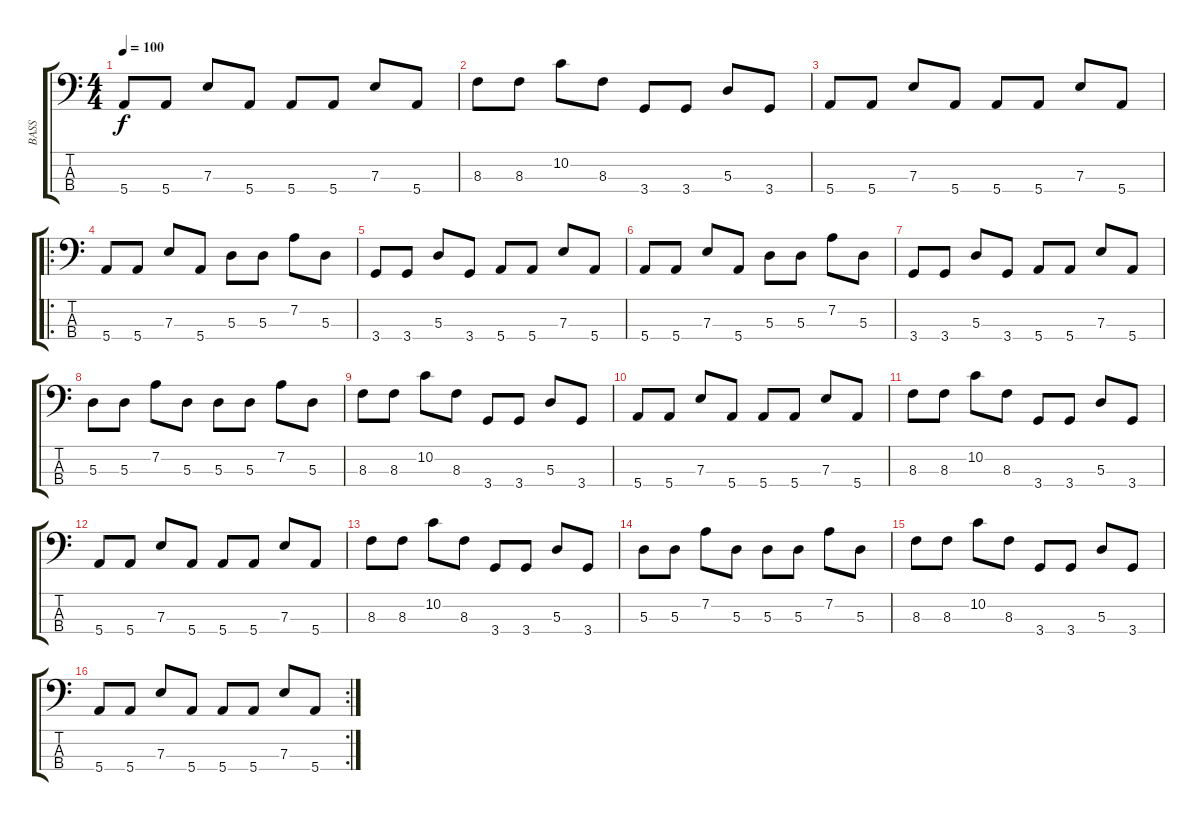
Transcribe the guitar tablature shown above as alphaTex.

\track ("BASS" "BASS") {instrument acousticguitarnylon}
\staff {score tabs}
\tuning (G2 D2 A1 E1) {hide}
\ts (4 4)
\tempo 100
\clef f4
\ks c
5.4.8{dy f} 5.4.8 7.3.8 5.4.8 5.4.8 5.4.8 7.3.8 5.4.8 |
8.3.8 8.3.8 10.2.8 8.3.8 3.4.8 3.4.8 5.3.8 3.4.8 |
5.4.8 5.4.8 7.3.8 5.4.8 5.4.8 5.4.8 7.3.8 5.4.8 |
\ro
5.4.8 5.4.8 7.3.8 5.4.8 5.3.8 5.3.8 7.2.8 5.3.8 |
3.4.8 3.4.8 5.3.8 3.4.8 5.4.8 5.4.8 7.3.8 5.4.8 |
5.4.8 5.4.8 7.3.8 5.4.8 5.3.8 5.3.8 7.2.8 5.3.8 |
3.4.8 3.4.8 5.3.8 3.4.8 5.4.8 5.4.8 7.3.8 5.4.8 |
5.3.8 5.3.8 7.2.8 5.3.8 5.3.8 5.3.8 7.2.8 5.3.8 |
8.3.8 8.3.8 10.2.8 8.3.8 3.4.8 3.4.8 5.3.8 3.4.8 |
5.4.8 5.4.8 7.3.8 5.4.8 5.4.8 5.4.8 7.3.8 5.4.8 |
8.3.8 8.3.8 10.2.8 8.3.8 3.4.8 3.4.8 5.3.8 3.4.8 |
5.4.8 5.4.8 7.3.8 5.4.8 5.4.8 5.4.8 7.3.8 5.4.8 |
8.3.8 8.3.8 10.2.8 8.3.8 3.4.8 3.4.8 5.3.8 3.4.8 |
5.3.8 5.3.8 7.2.8 5.3.8 5.3.8 5.3.8 7.2.8 5.3.8 |
8.3.8 8.3.8 10.2.8 8.3.8 3.4.8 3.4.8 5.3.8 3.4.8 |
\rc 2
5.4.8 5.4.8 7.3.8 5.4.8 5.4.8 5.4.8 7.3.8 5.4.8
